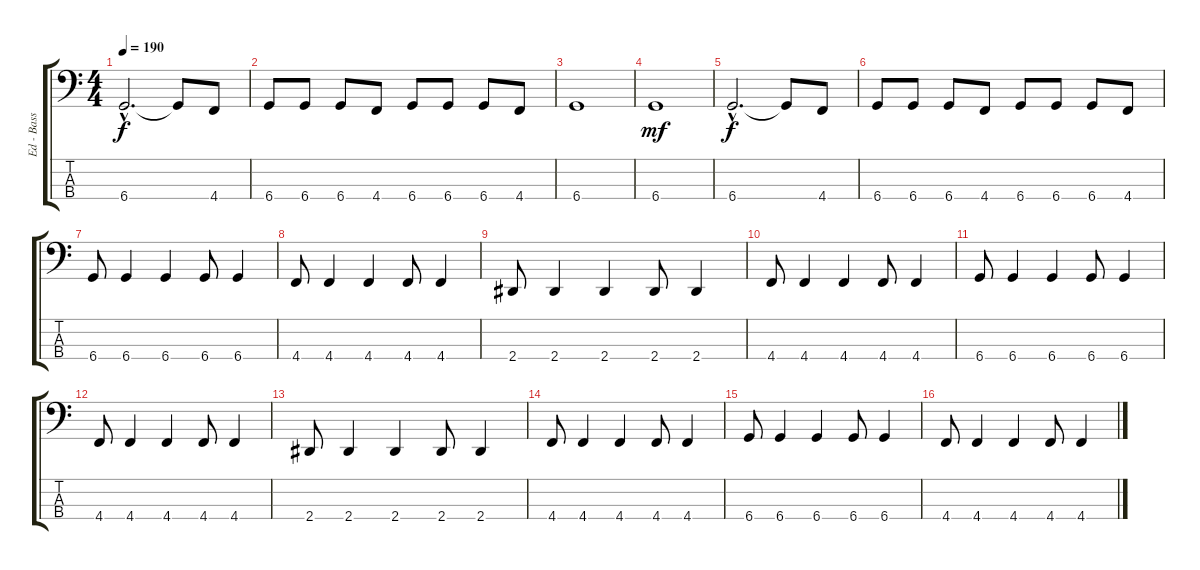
\track ("Ed - Bass" "Ed - Bass") {instrument electricbasspick}
\staff {score tabs}
\tuning (Gb2 Db2 Ab1 Db1) {hide}
\ts (4 4)
\tempo 190
\clef f4
\ks c
6.4{hac}.2{d dy f} 6.4{t}.8 4.4.8 |
6.4.8 6.4.8 6.4.8 4.4.8 6.4.8 6.4.8 6.4.8 4.4.8 |
6.4.1 |
6.4.1{dy mf} |
6.4{hac}.2{d dy f} 6.4{t}.8 4.4.8 |
6.4.8 6.4.8 6.4.8 4.4.8 6.4.8 6.4.8 6.4.8 4.4.8 |
6.4.8 6.4.4 6.4.4 6.4.8 6.4.4 |
4.4.8 4.4.4 4.4.4 4.4.8 4.4.4 |
2.4.8 2.4.4 2.4.4 2.4.8 2.4.4 |
4.4.8 4.4.4 4.4.4 4.4.8 4.4.4 |
6.4.8 6.4.4 6.4.4 6.4.8 6.4.4 |
4.4.8 4.4.4 4.4.4 4.4.8 4.4.4 |
2.4.8 2.4.4 2.4.4 2.4.8 2.4.4 |
4.4.8 4.4.4 4.4.4 4.4.8 4.4.4 |
6.4.8 6.4.4 6.4.4 6.4.8 6.4.4 |
4.4.8 4.4.4 4.4.4 4.4.8 4.4.4
